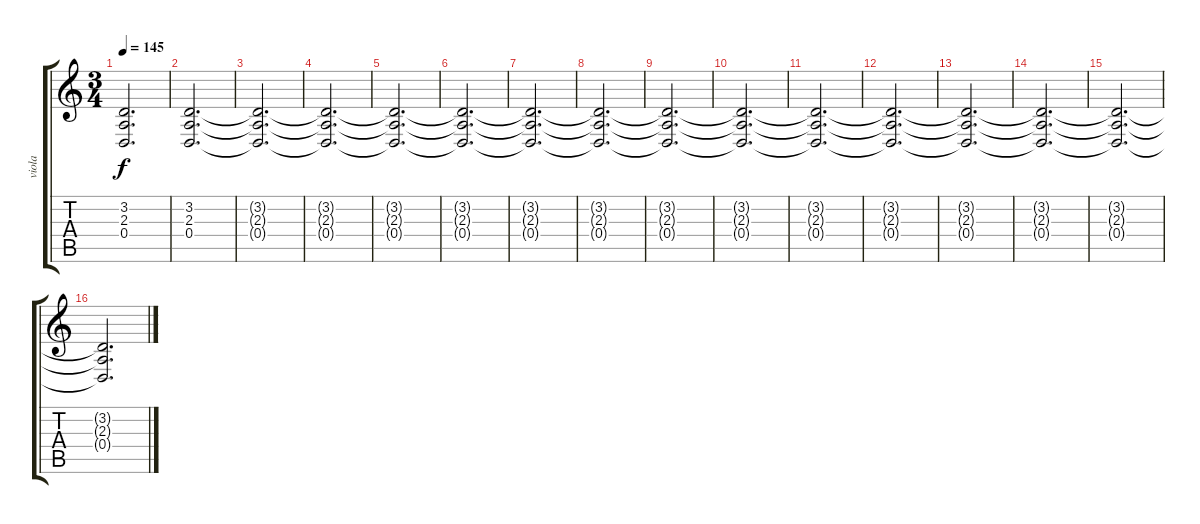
\track ("viola" "viola") {instrument viola}
\staff {score tabs}
\tuning (E4 B3 G3 D3 A2 D2) {hide}
\ts (3 4)
\tempo 145
\clef g2
\ks c
(3.2{t} 2.3{t} 0.4{t}).2{d dy f} |
(3.2 2.3 0.4).2{d volume 5} |
(3.2{t} 2.3{t} 0.4{t}).2{d} |
(3.2{t} 2.3{t} 0.4{t}).2{d} |
(3.2{t} 2.3{t} 0.4{t}).2{d} |
(3.2{t} 2.3{t} 0.4{t}).2{d} |
(3.2{t} 2.3{t} 0.4{t}).2{d} |
(3.2{t} 2.3{t} 0.4{t}).2{d} |
(3.2{t} 2.3{t} 0.4{t}).2{d} |
(3.2{t} 2.3{t} 0.4{t}).2{d} |
(3.2{t} 2.3{t} 0.4{t}).2{d} |
(3.2{t} 2.3{t} 0.4{t}).2{d} |
(3.2{t} 2.3{t} 0.4{t}).2{d} |
(3.2{t} 2.3{t} 0.4{t}).2{d} |
(3.2{t} 2.3{t} 0.4{t}).2{d} |
(3.2{t} 2.3{t} 0.4{t}).2{d}
